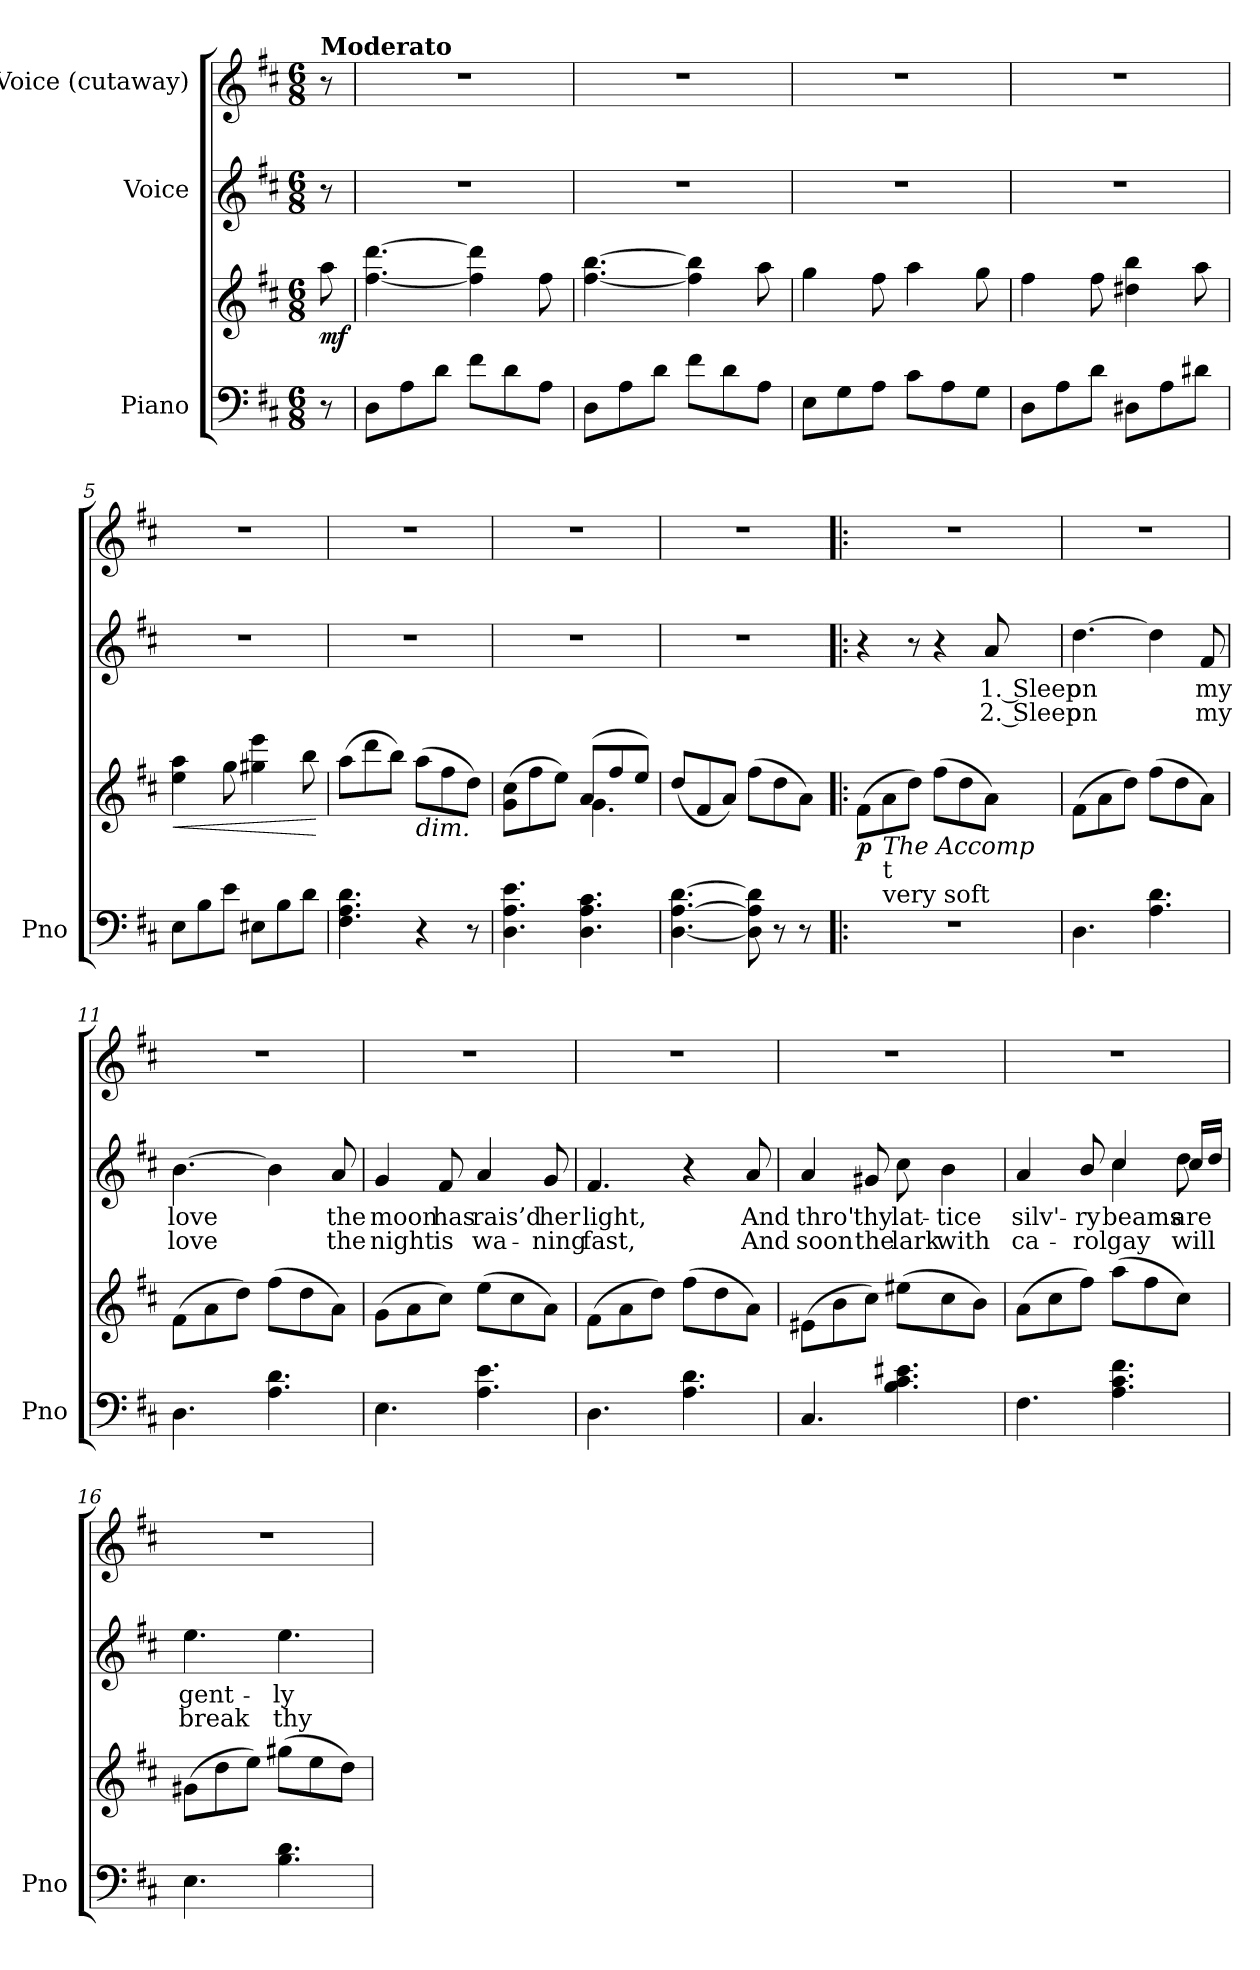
**kern	**kern	**dynam	**kern	**text	**text	**kern
*part3	*part3	*part3	*part2	*part2	*part2	*part1
*staff4	*staff3	*staff3/4	*staff2	*staff2	*staff2	*staff1
*I"Piano	*	*	*I"Voice	*	*	*I"Voice (cutaway)
*I'Pno	*	*	*	*	*	*
*	*	*	*	*	*	*stria5
*clefF4	*clefG2	*	*clefG2	*	*	*clefG2
*k[f#c#]	*k[f#c#]	*	*k[f#c#]	*	*	*k[f#c#]
*M6/8	*M6/8	*	*M6/8	*	*	*M6/8
=	=	=	=	=	=	=
!	!	!	!	!	!	!LO:TX:a:B:t=Moderato
!	!	!LO:DY:b	!	!	!	!
8r	8aa\	mf	8r	.	.	8r
=1	=1	=1	=1	=1	=1	=1
8D\L	[4.ff#\ [4.ddd\	.	2.r	.	.	2.r
8A\	.	.	.	.	.	.
8d\J	.	.	.	.	.	.
8f#\L	4ff#\] 4ddd\]	.	.	.	.	.
8d\	.	.	.	.	.	.
8A\J	8ff#\	.	.	.	.	.
=2	=2	=2	=2	=2	=2	=2
8D\L	[4.ff#\ [4.bb\	.	2.r	.	.	2.r
8A\	.	.	.	.	.	.
8d\J	.	.	.	.	.	.
8f#\L	4ff#\] 4bb\]	.	.	.	.	.
8d\	.	.	.	.	.	.
8A\J	8aa\	.	.	.	.	.
=3	=3	=3	=3	=3	=3	=3
8E\L	4gg\	.	2.r	.	.	2.r
8G\	.	.	.	.	.	.
8A\J	8ff#\	.	.	.	.	.
8c#\L	4aa\	.	.	.	.	.
8A\	.	.	.	.	.	.
8G\J	8gg\	.	.	.	.	.
=4	=4	=4	=4	=4	=4	=4
8D\L	4ff#\	.	2.r	.	.	2.r
8A\	.	.	.	.	.	.
8d\J	8ff#\	.	.	.	.	.
8D#X\L	4dd#X\ 4bb\	.	.	.	.	.
8A\	.	.	.	.	.	.
8d#X\J	8aa\	.	.	.	.	.
!!LO:LB:g=z
=5	=5	=5	=5	=5	=5	=5
!	!	!LO:HP:b	!	!	!	!
8E\L	4ee\ 4aa\	<	2.r	.	.	2.r
8B\	.	.	.	.	.	.
8e\J	8gg\	.	.	.	.	.
8E#X\L	4gg#X\ 4eee\	.	.	.	.	.
8B\	.	.	.	.	.	.
8d\J	8bb\	.	.	.	.	.
.	.	[	.	.	.	.
=6	=6	=6	=6	=6	=6	=6
4.F#\ 4.A\ 4.d\	(8aa\L	.	2.r	.	.	2.r
.	8ddd\	.	.	.	.	.
.	8bb\J)	.	.	.	.	.
!	!LO:TX:b:i:t=dim.	!	!	!	!	!
4r	(8aa\L	.	.	.	.	.
.	8ff#\	.	.	.	.	.
8r	8dd\J)	.	.	.	.	.
=7	=7	=7	=7	=7	=7	=7
*	*^	*	*	*	*	*
4.D\ 4.A\ 4.e\	(8g\ 8cc#\L	4.ryy	.	2.r	.	.	2.r
.	8ff#\	.	.	.	.	.	.
.	8ee\J)	.	.	.	.	.	.
4.D\ 4.A\ 4.c#\	(8a/L	4.g\	.	.	.	.	.
.	8ff#/	.	.	.	.	.	.
.	8ee/J)	.	.	.	.	.	.
*	*v	*v	*	*	*	*	*
=8	=8	=8	=8	=8	=8	=8
[4.D\ [4.A\ [4.d\	(8dd/L	.	2.r	.	.	2.r
.	8f#/	.	.	.	.	.
.	8a/J)	.	.	.	.	.
8D\] 8A\] 8d\]	(8ff#\L	.	.	.	.	.
8r	8dd\	.	.	.	.	.
8r	8a\J)	.	.	.	.	.
!!LO:LB:g=z
=9!|:	=9!|:	=9!|:	=9!|:	=9!|:	=9!|:	=9!|:
!	!	!LO:DY:b	!	!	!	!
2.r	(8f#\L	p	4r	.	.	2.r
!	!LO:TX:b:i:t=The Accomp	!	!	!	!	!
!	!LO:TX:b:t=t	!	!	!	!	!
!	!LO:TX:b:t=very soft	!	!	!	!	!
.	8a\	.	.	.	.	.
.	8dd\J)	.	8r	.	.	.
.	(8ff#\L	.	4r	.	.	.
.	8dd\	.	.	.	.	.
!	!	!	!	!LO:LY:b	!LO:LY:b	!
.	8a\J)	.	8a/	1. Sleep	2. Sleep	.
=10	=10	=10	=10	=10	=10	=10
!	!	!	!	!LO:LY:b	!LO:LY:b	!
4.D\	(8f#\L	.	[4.dd\	on	on	2.r
.	8a\	.	.	.	.	.
.	8dd\J)	.	.	.	.	.
4.A\ 4.d\	(8ff#\L	.	4dd\]	.	.	.
.	8dd\	.	.	.	.	.
!	!	!	!	!LO:LY:b	!LO:LY:b	!
.	8a\J)	.	8f#/	my	my	.
=11	=11	=11	=11	=11	=11	=11
!	!	!	!	!LO:LY:b	!LO:LY:b	!
4.D\	(8f#\L	.	[4.b\	love	love	2.r
.	8a\	.	.	.	.	.
.	8dd\J)	.	.	.	.	.
4.A\ 4.d\	(8ff#\L	.	4b\]	.	.	.
.	8dd\	.	.	.	.	.
!	!	!	!	!LO:LY:b	!LO:LY:b	!
.	8a\J)	.	8a/	the	the	.
=12	=12	=12	=12	=12	=12	=12
!	!	!	!	!LO:LY:b	!LO:LY:b	!
4.E\	(8g\L	.	4g/	moon	night	2.r
.	8a\	.	.	.	.	.
!	!	!	!	!LO:LY:b	!LO:LY:b	!
.	8cc#\J)	.	8f#/	has	is	.
!	!	!	!	!LO:LY:b	!LO:LY:b	!
4.A\ 4.e\	(8ee\L	.	4a/	rais’d	wa-	.
.	8cc#\	.	.	.	.	.
!	!	!	!	!LO:LY:b	!LO:LY:b	!
.	8a\J)	.	8g/	her	-ning	.
!!LO:LB:g=z
=13	=13	=13	=13	=13	=13	=13
!	!	!	!	!LO:LY:b	!LO:LY:b	!
4.D\	(8f#\L	.	4.f#/	light,	fast,	2.r
.	8a\	.	.	.	.	.
.	8dd\J)	.	.	.	.	.
4.A\ 4.d\	(8ff#\L	.	4r	.	.	.
.	8dd\	.	.	.	.	.
!	!	!	!	!LO:LY:b	!LO:LY:b	!
.	8a\J)	.	8a/	And	And	.
!!LO:PB:g=z
=14	=14	=14	=14	=14	=14	=14
!	!	!	!	!LO:LY:b	!LO:LY:b	!
4.C#/	(8e#X\L	.	4a/	thro'	soon	2.r
.	8b\	.	.	.	.	.
!	!	!	!	!LO:LY:b	!LO:LY:b	!
.	8cc#\J)	.	8g#X/	thy	the	.
!	!	!	!	!LO:LY:b	!LO:LY:b	!
4.B\ 4.c#\ 4.e#X\	(8ee#X\L	.	8cc#\	lat-	lark	.
!	!	!	!	!LO:LY:b	!LO:LY:b	!
.	8cc#\	.	4b\	-tice	with	.
.	8b\J)	.	.	.	.	.
=15	=15	=15	=15	=15	=15	=15
!	!	!	!	!LO:LY:b	!LO:LY:b	!
*	*	*	*^	*	*	*
4.F#\	(8a\L	.	4a/	4.ryy	silv'-	ca-	2.r
.	8cc#\	.	.	.	.	.	.
!	!	!	!	!	!LO:LY:b	!LO:LY:b	!
.	8ff#\J)	.	8b/	.	-ry	-rol	.
!	!	!	!	!	!LO:LY:b	!LO:LY:b	!
4.A\ 4.c#\ 4.f#\	(8aa\L	.	4cc#/	4cc#\	beams	gay	.
.	8ff#\	.	.	.	.	.	.
!	!	!	!	!	!LO:LY:b	!LO:LY:b	!
.	8cc#\J)	.	8dd\	16cc#/LL	are	will	.
.	.	.	.	16dd/JJ	.	.	.
=16	=16	=16	=16	=16	=16	=16	=16
!	!	!	!	!	!LO:LY:b	!LO:LY:b	!
*	*	*	*v	*v	*	*	*
4.E\	(8g#X\L	.	4.ee\	gent-	break	2.r
.	8dd\	.	.	.	.	.
.	8ee\J)	.	.	.	.	.
!	!	!	!	!LO:LY:b	!LO:LY:b	!
4.B\ 4.d\	(8gg#X\L	.	4.ee\	-ly	thy	.
.	8ee\	.	.	.	.	.
.	8dd\J)	.	.	.	.	.
=	=	=	=	=	=	=
*-	*-	*-	*-	*-	*-	*-
